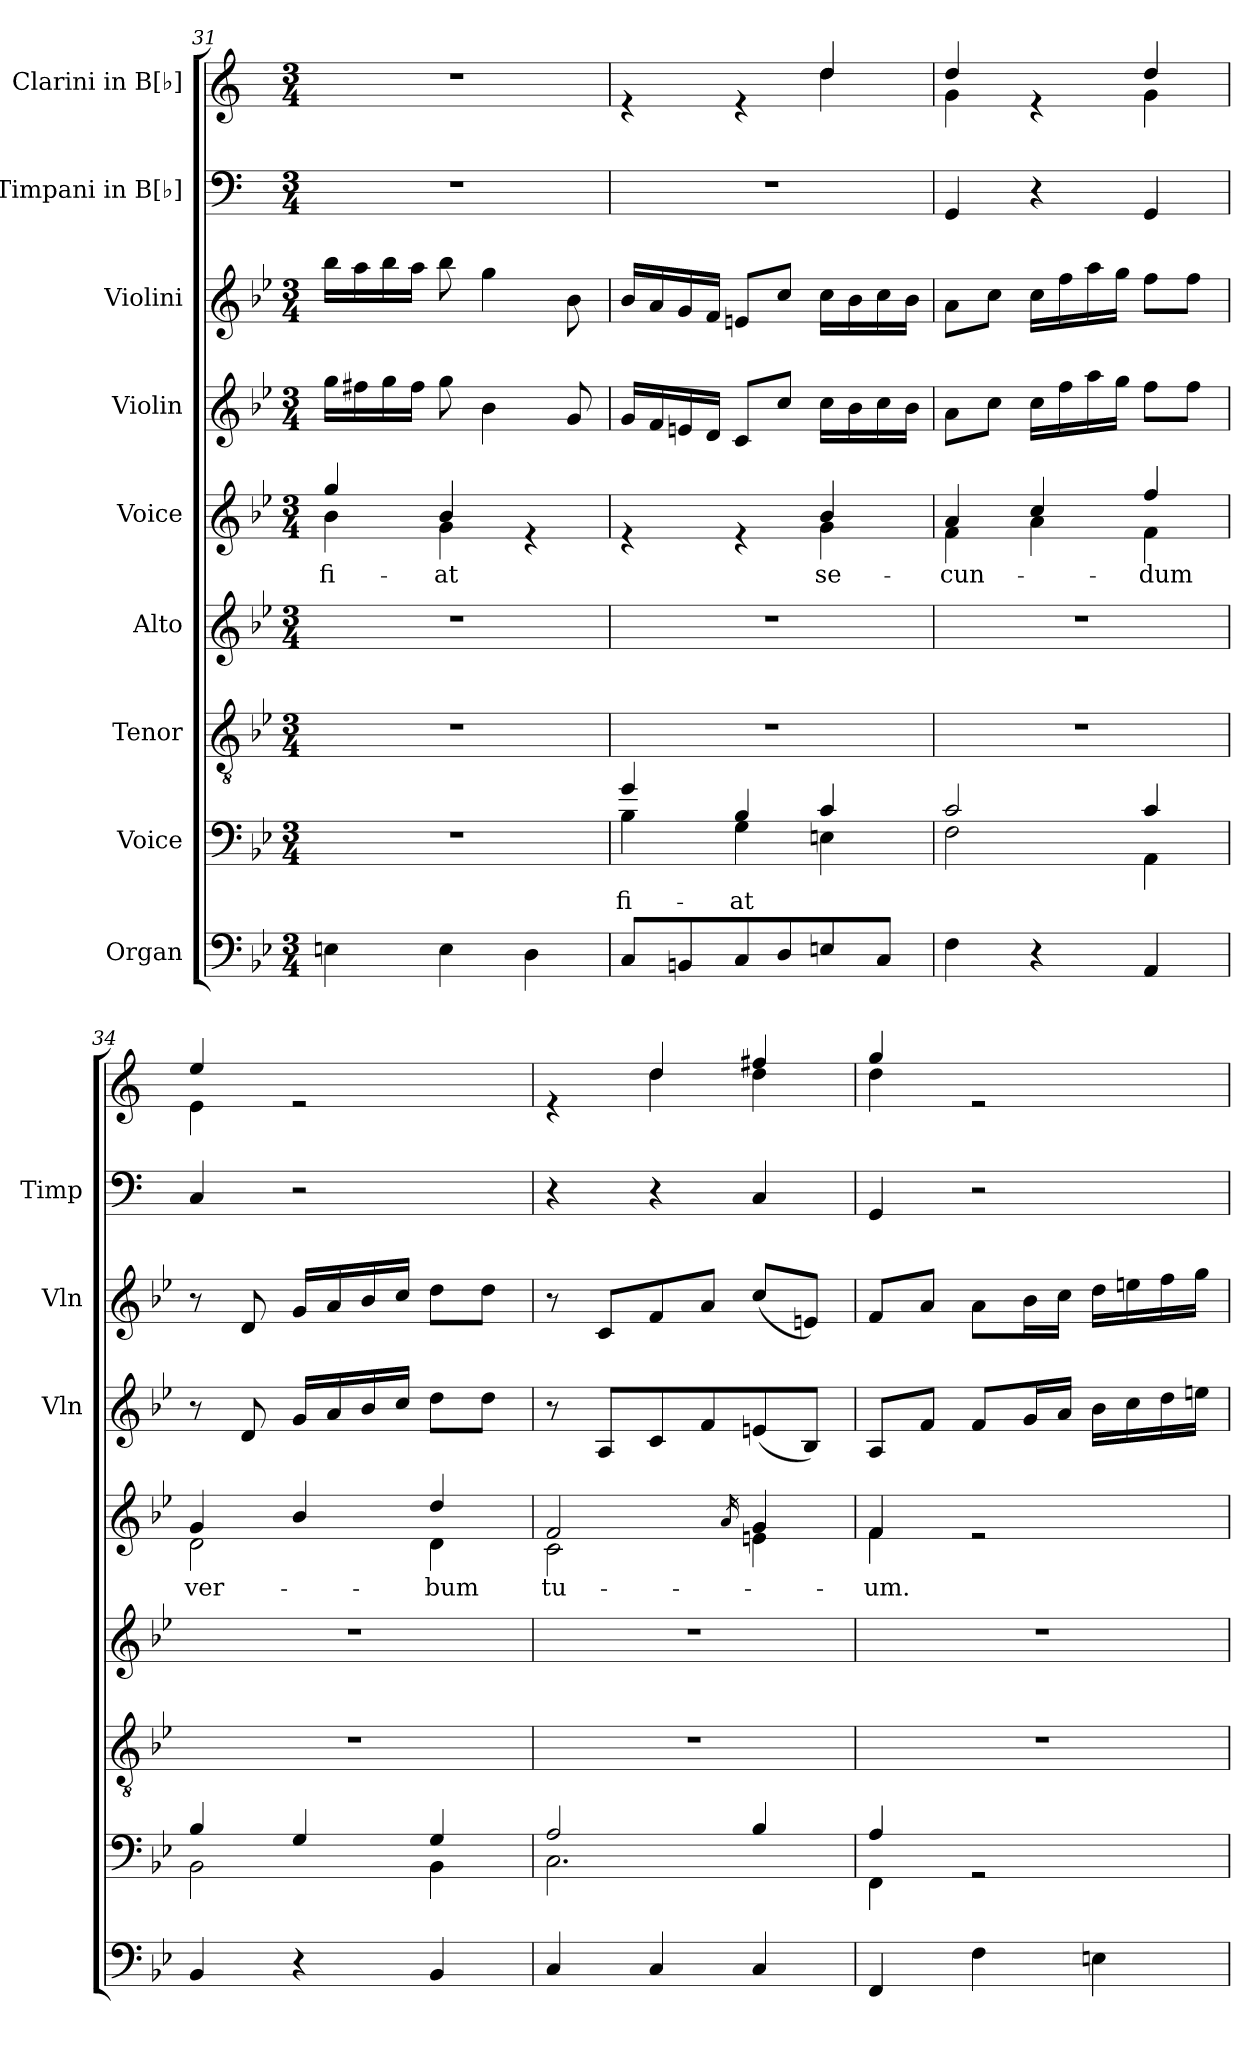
**kern	**kern	**text	**kern	**kern	**kern	**text	**kern	**kern	**kern	**kern
*part9	*part8	*part8	*part7	*part6	*part5	*part5	*part4	*part3	*part2	*part1
*staff9	*staff8	*staff8	*staff7	*staff6	*staff5	*staff5	*staff4	*staff3	*staff2	*staff1
*I"Organ	*I"Voice	*	*I"Tenor	*I"Alto	*I"Voice	*	*I"Violin	*I"Violini	*I"Timpani in B[♭]	*I"Clarini in B[♭]
*	*	*	*	*	*	*	*I'Vln	*I'Vln	*I'Timp	*
*clefF4	*clefF4	*	*clefGv2	*clefG2	*clefG2	*	*clefG2	*clefG2	*clefF4	*clefG2
*	*	*	*	*	*	*	*	*	*ITrd1c2	*ITrd1c2
*k[b-e-]	*k[b-e-]	*	*k[b-e-]	*k[b-e-]	*k[b-e-]	*	*k[b-e-]	*k[b-e-]	*k[b-e-]	*k[b-e-]
*M3/4	*M3/4	*	*M3/4	*M3/4	*M3/4	*	*M3/4	*M3/4	*M3/4	*M3/4
=31	=31	=31	=31	=31	=31	=31	=31	=31	=31	=31
!	!	!	!	!	!	!LO:LY:b	!	!	!	!
*	*	*	*	*	*^	*	*	*	*	*
4En\	2.r	.	2.r	2.r	4gg/	4b-\	fi-	16gg\LL	16bb-\LL	2.r	2.r
.	.	.	.	.	.	.	.	16ff#X\	16aa\	.	.
.	.	.	.	.	.	.	.	16gg\	16bb-\	.	.
.	.	.	.	.	.	.	.	16ff#\JJ	16aa\JJ	.	.
!	!	!	!	!	!	!	!LO:LY:b	!	!	!	!
4E\	.	.	.	.	4b-/	4g\	-at	8gg\	8bb-\	.	.
.	.	.	.	.	.	.	.	4b-\	4gg\	.	.
4D\	.	.	.	.	4re	4ryy	.	.	.	.	.
.	.	.	.	.	.	.	.	8g/	8b-\	.	.
=32	=32	=32	=32	=32	=32	=32	=32	=32	=32	=32	=32
!	!	!LO:LY:b	!	!	!	!	!	!	!	!	!
*	*^	*	*	*	*	*	*	*	*	*	*^
8C/L	4g/	4B-\	fi-	2.r	2.r	4re	2ryy	.	16g/LL	16b-/LL	2.r	4re	2ryy
.	.	.	.	.	.	.	.	.	16f/	16a/	.	.	.
8BBn/	.	.	.	.	.	.	.	.	16en/	16g/	.	.	.
.	.	.	.	.	.	.	.	.	16d/JJ	16f/JJ	.	.	.
!	!	!	!LO:LY:b	!	!	!	!	!	!	!	!	!	!
8C/	4B-/	4G\	-at	.	.	4re	.	.	8c/L	8en/L	.	4re	.
8D/	.	.	.	.	.	.	.	.	8cc/J	8cc/J	.	.	.
!	!	!	!	!	!	!	!	!LO:LY:b	!	!	!	!	!
8En/	4c/	4En\	.	.	.	4b-/	4g\	se-	16cc\LL	16cc\LL	.	4cc/	4cc\
.	.	.	.	.	.	.	.	.	16b-\	16b-\	.	.	.
8C/J	.	.	.	.	.	.	.	.	16cc\	16cc\	.	.	.
.	.	.	.	.	.	.	.	.	16b-\JJ	16b-\JJ	.	.	.
=33	=33	=33	=33	=33	=33	=33	=33	=33	=33	=33	=33	=33	=33
!	!	!	!	!	!	!	!	!LO:LY:b	!	!	!	!	!
4F\	2c/	2F\	.	2.r	2.r	4a/	4f\	-cun-	8a\L	8a\L	4FF/	4cc/	4f\
.	.	.	.	.	.	.	.	.	8cc\J	8cc\J	.	.	.
4r	.	.	.	.	.	4cc/	4a\	.	16cc\LL	16cc\LL	4r	4re	4ryy
.	.	.	.	.	.	.	.	.	16ff\	16ff\	.	.	.
.	.	.	.	.	.	.	.	.	16aa\	16aa\	.	.	.
.	.	.	.	.	.	.	.	.	16gg\JJ	16gg\JJ	.	.	.
!	!	!	!	!	!	!	!	!LO:LY:b	!	!	!	!	!
4AA/	4c/	4AA\	.	.	.	4ff/	4f\	-dum	8ff\L	8ff\L	4FF/	4cc/	4f\
.	.	.	.	.	.	.	.	.	8ff\J	8ff\J	.	.	.
=34	=34	=34	=34	=34	=34	=34	=34	=34	=34	=34	=34	=34	=34
!	!	!	!	!	!	!	!	!LO:LY:b	!	!	!	!	!
4BB-/	4B-/	2BB-\	.	2.r	2.r	4g/	2d\	ver-	8r	8r	4BB-/	4dd/	4d\
.	.	.	.	.	.	.	.	.	8d/	8d/	.	.	.
4r	4G/	.	.	.	.	4b-/	.	.	16g/LL	16g/LL	2r	2re	2ryy
.	.	.	.	.	.	.	.	.	16a/	16a/	.	.	.
.	.	.	.	.	.	.	.	.	16b-/	16b-/	.	.	.
.	.	.	.	.	.	.	.	.	16cc/JJ	16cc/JJ	.	.	.
!	!	!	!	!	!	!	!	!LO:LY:b	!	!	!	!	!
4BB-/	4G/	4BB-\	.	.	.	4dd/	4d\	-bum	8dd\L	8dd\L	.	.	.
.	.	.	.	.	.	.	.	.	8dd\J	8dd\J	.	.	.
=35	=35	=35	=35	=35	=35	=35	=35	=35	=35	=35	=35	=35	=35
!	!	!	!	!	!	!	!	!LO:LY:b	!	!	!	!	!
4C/	2A/	2.C\	.	2.r	2.r	2f/	2c\	tu-	8r	8r	4r	4re	4ryy
.	.	.	.	.	.	.	.	.	8A/L	8c/L	.	.	.
4C/	.	.	.	.	.	.	.	.	8c/	8f/	4r	4cc/	4cc\
.	.	.	.	.	.	.	.	.	8f/	8a/J	.	.	.
.	.	.	.	.	.	16qa/	.	.	.	.	.	.	.
4C/	4B-/	.	.	.	.	4g/	4en\	.	(8en/	(8cc/L	4BB-/	4een/	4cc\
.	.	.	.	.	.	.	.	.	8B-/J)	8en/J)	.	.	.
!!LO:PB:g=z	!!
=36	=36	=36	=36	=36	=36	=36	=36	=36	=36	=36	=36	=36	=36
!	!	!	!	!	!	!	!	!LO:LY:b	!	!	!	!	!
4FF/	4A/	4FF\	.	2.r	2.r	4f/	4f\	-um.	8A/L	8f/L	4FF/	4ff/	4cc\
.	.	.	.	.	.	.	.	.	8f/J	8a/J	.	.	.
4F\	2rGG	2ryy	.	.	.	2re	2ryy	.	8f/L	8a\L	2r	2re	2ryy
.	.	.	.	.	.	.	.	.	16g/L	16b-\L	.	.	.
.	.	.	.	.	.	.	.	.	16a/JJ	16cc\JJ	.	.	.
4En\	.	.	.	.	.	.	.	.	16b-\LL	16dd\LL	.	.	.
.	.	.	.	.	.	.	.	.	16cc\	16een\	.	.	.
.	.	.	.	.	.	.	.	.	16dd\	16ff\	.	.	.
.	.	.	.	.	.	.	.	.	16een\JJ	16gg\JJ	.	.	.
*	*v	*v	*	*	*	*v	*v	*	*	*	*	*v	*v
=	=	=	=	=	=	=	=	=	=	=
*-	*-	*-	*-	*-	*-	*-	*-	*-	*-	*-
